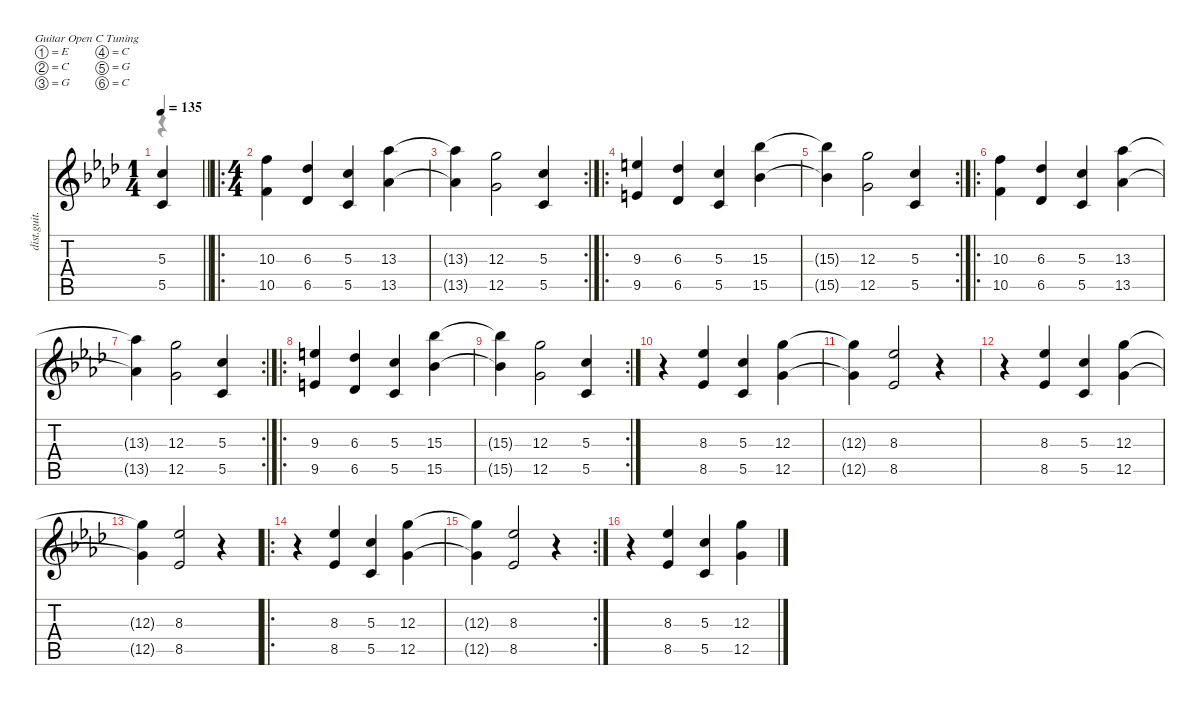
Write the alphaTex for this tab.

\defaultSystemsLayout 4
\hideDynamics
\bracketExtendMode nobrackets
\otherSystemsTrackNameOrientation horizontal
\track ("Guitare 1" "dist.guit.") {instrument distortionguitar}
\staff {score tabs}
\tuning (E4 C4 G3 C3 G2 C2)
\voice
\ts (1 4)
\beaming (8 2)
\tempo 135
\clef g2
\barLineRight lightlight
\ks ab
(5.3{acc forcenatural} 5.5{acc forcenatural}).4{dy f instrument distortionguitar beam Up} |
\ro
\ts (4 4)
\beaming (8 2 2 2 2)
(10.3{acc forcenatural} 10.5{acc forcenatural}).4{beam Down} (6.3{acc b} 6.5{acc b}).4{beam Up} (5.3{acc forcenatural} 5.5{acc forcenatural}).4{beam Up} (13.3{acc b} 13.5{acc b}).4{beam Down} |
\rc 2
(13.3{t acc b} 13.5{t acc b}).4{beam Down} (12.3{acc forcenatural} 12.5{acc forcenatural}).2{beam Down} (5.3{acc forcenatural} 5.5{acc forcenatural}).4{beam Up} |
\ro
(9.3{acc forcenatural} 9.5{acc forcenatural}).4{beam Up} (6.3{acc b} 6.5{acc b}).4{beam Up} (5.3{acc forcenatural} 5.5{acc forcenatural}).4{beam Up} (15.3{acc b} 15.5{acc b}).4{beam Down} |
\rc 2
(15.3{t acc b} 15.5{t acc b}).4{beam Down} (12.3{acc forcenatural} 12.5{acc forcenatural}).2{beam Down} (5.3{acc forcenatural} 5.5{acc forcenatural}).4{beam Up} |
\ro
(10.3{acc forcenatural} 10.5{acc forcenatural}).4{beam Down} (6.3{acc b} 6.5{acc b}).4{beam Up} (5.3{acc forcenatural} 5.5{acc forcenatural}).4{beam Up} (13.3{acc b} 13.5{acc b}).4{beam Down} |
\rc 2
(13.3{t acc b} 13.5{t acc b}).4{beam Down} (12.3{acc forcenatural} 12.5{acc forcenatural}).2{beam Down} (5.3{acc forcenatural} 5.5{acc forcenatural}).4{beam Up} |
\ro
(9.3{acc forcenatural} 9.5{acc forcenatural}).4{beam Up} (6.3{acc b} 6.5{acc b}).4{beam Up} (5.3{acc forcenatural} 5.5{acc forcenatural}).4{beam Up} (15.3{acc b} 15.5{acc b}).4{beam Down} |
\rc 2
(15.3{t acc b} 15.5{t acc b}).4{beam Down} (12.3{acc forcenatural} 12.5{acc forcenatural}).2{beam Down} (5.3{acc forcenatural} 5.5{acc forcenatural}).4{beam Up} |
r.4{beam Down} (8.3{acc b} 8.5{acc b}).4{beam Up} (5.3{acc forcenatural} 5.5{acc forcenatural}).4{beam Up} (12.3{acc forcenatural} 12.5{acc forcenatural}).4{beam Down} |
(12.3{t acc forcenatural} 12.5{t acc forcenatural}).4{beam Down} (8.3{acc b} 8.5{acc b}).2{beam Up} r.4{beam Up} |
r.4{beam Down} (8.3{acc b} 8.5{acc b}).4{beam Up} (5.3{acc forcenatural} 5.5{acc forcenatural}).4{beam Up} (12.3{acc forcenatural} 12.5{acc forcenatural}).4{beam Down} |
(12.3{t acc forcenatural} 12.5{t acc forcenatural}).4{beam Down} (8.3{acc b} 8.5{acc b}).2{beam Up} r.4{beam Up} |
\ro
r.4{beam Down} (8.3{acc b} 8.5{acc b}).4{beam Up} (5.3{acc forcenatural} 5.5{acc forcenatural}).4{beam Up} (12.3{acc forcenatural} 12.5{acc forcenatural}).4{beam Down} |
\rc 2
(12.3{t acc forcenatural} 12.5{t acc forcenatural}).4{beam Down} (8.3{acc b} 8.5{acc b}).2{beam Up} r.4{beam Up} |
r.4{beam Down} (8.3{acc b} 8.5{acc b}).4{beam Up} (5.3{acc forcenatural} 5.5{acc forcenatural}).4{beam Up} (12.3{acc forcenatural} 12.5{acc forcenatural}).4{beam Down}
\voice
\clef g2
\ottava regular
\simile none
\barLineRight lightlight
\ks ab
r.4{dy mf beam Down} |
|
|
|
|
|
|
|
|
|
|
|
|
|
|
